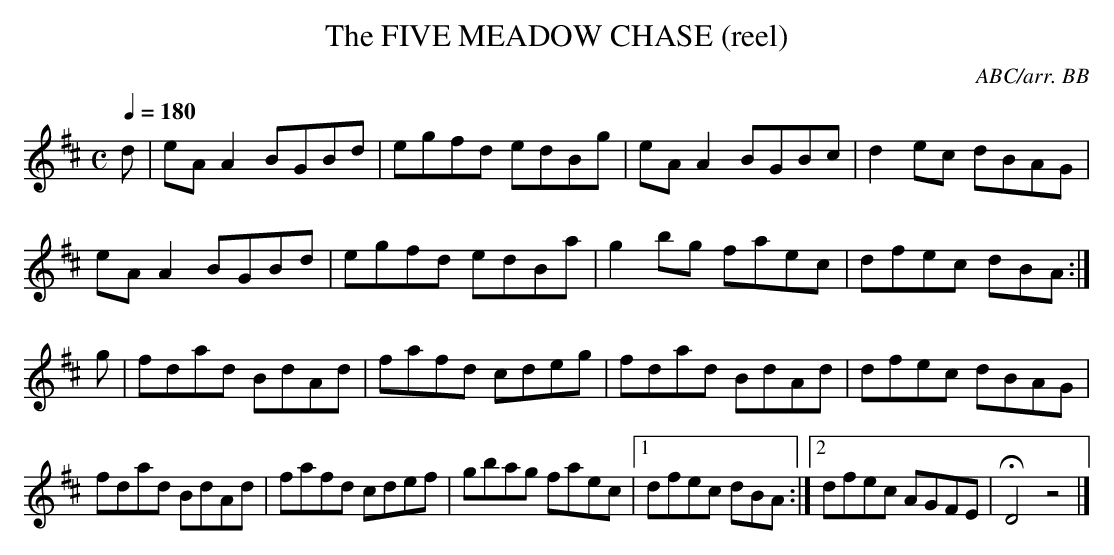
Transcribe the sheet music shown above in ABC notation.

X:1
T:FIVE MEADOW CHASE (reel), The
C:ABC/arr. BB
to the "Five Mile Chase" (O'Neill's "Four Hand Reel")
that I know, I took the liberty of renaming it.
I also added a second ending.
Q:1/4=180
L:1/8
M:C
K:D
d|eAA2 BGBd|egfd edBg|eAA2 BGBc|d2ec dBAG|
eAA2 BGBd|egfd edBa|g2bg faec|dfec dBA:|
g|fdad BdAd|fafd cdeg|fdad BdAd|dfec dBAG|
fdad BdAd|fafd cdef|gbag faec|1 dfec dBA:|\
[2 dfec AGFE|HD4z4|]
